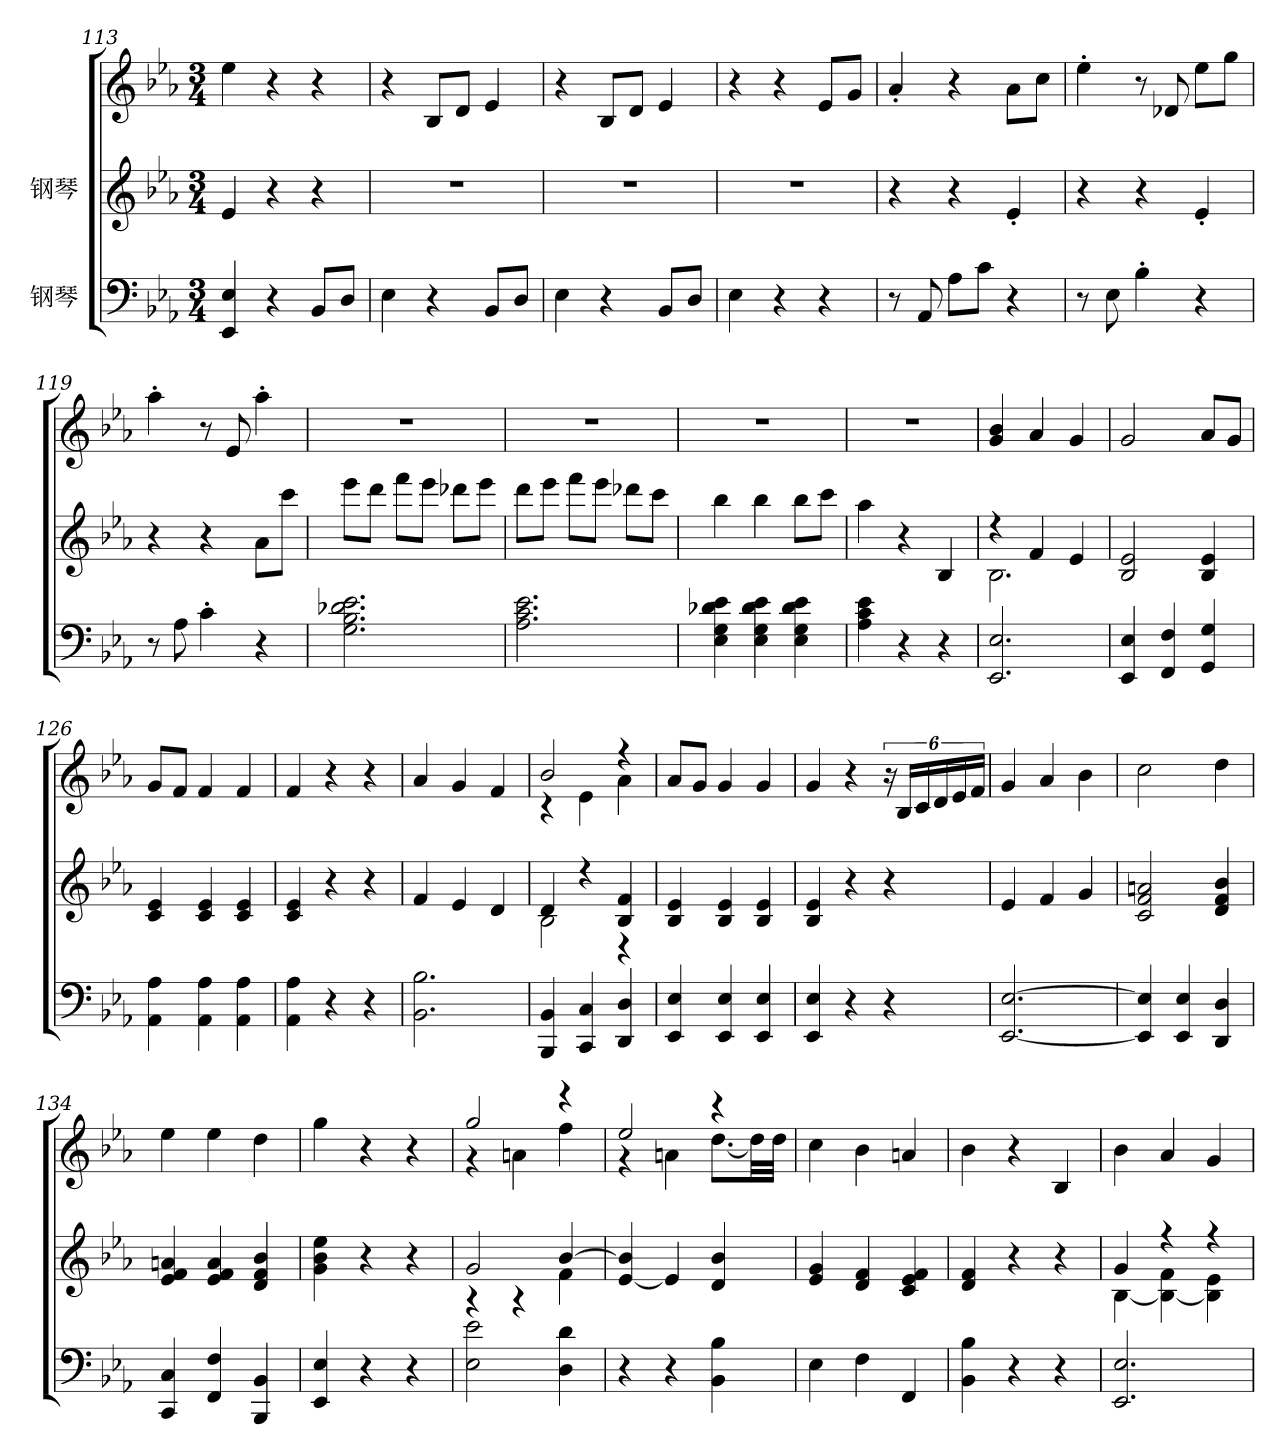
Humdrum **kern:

**kern	**kern	**kern
*part2	*part1	*part1
*staff3	*staff2	*staff1
*I"钢琴	*I"钢琴	*
*clefF4	*clefG2	*clefG2
*k[b-e-a-]	*k[b-e-a-]	*k[b-e-a-]
*M3/4	*M3/4	*M3/4
=113	=113	=113
4EE-/ 4E-/	4e-/	4ee-\
4r	4r	4r
8BB-/L	4r	4r
8D/J	.	.
=114	=114	=114
4E-\	2.r	4r
4r	.	8B-/L
.	.	8d/J
8BB-/L	.	4e-/
8D/J	.	.
=115	=115	=115
4E-\	2.r	4r
4r	.	8B-/L
.	.	8d/J
8BB-/L	.	4e-/
8D/J	.	.
=116	=116	=116
4E-\	2.r	4r
4r	.	4r
4r	.	8e-/L
.	.	8g/J
!!LO:LB:g=z
=117	=117	=117
8r	4r	4a-'/
8AA-/	.	.
8A-\L	4r	4r
8c\J	.	.
4r	4e-'/	8a-\L
.	.	8cc\J
=118	=118	=118
8r	4r	4ee-'\
8E-\	.	.
4B-'\	4r	8r
.	.	8d-X/
4r	4e-'/	8ee-\L
.	.	8gg\J
=119	=119	=119
8r	4r	4aa-'\
8A-\	.	.
4c'\	4r	8r
.	.	8e-/
4r	8a-\L	4aa-'\
.	8ccc\J	.
=120	=120	=120
2.G\ 2.B-\ 2.d-X\ 2.e-\	8eee-\L	2.r
.	8ddd\J	.
.	8fff\L	.
.	8eee-\J	.
.	8ddd-X\L	.
.	8eee-\J	.
=121	=121	=121
2.A-\ 2.c\ 2.e-\	8ddd\L	2.r
.	8eee-\J	.
.	8fff\L	.
.	8eee-\J	.
.	8ddd-X\L	.
.	8ccc\J	.
!!LO:PB:g=z
=122	=122	=122
4E-\ 4G\ 4d-X\ 4e-\	4bb-\	2.r
4E-\ 4G\ 4d-\ 4e-\	4bb-\	.
4E-\ 4G\ 4d-\ 4e-\	8bb-\L	.
.	8ccc\J	.
=123	=123	=123
4A-\ 4c\ 4e-\	4aa-\	2.r
4r	4r	.
4r	4B-/	.
=124	=124	=124
*	*^	*
2.EE-/ 2.E-/	4r	2.B-\	4g/ 4b-/
.	4f/	.	4a-/
.	4e-/	.	4g/
*	*v	*v	*
=125	=125	=125
4EE-/ 4E-/	2B-/ 2e-/	2g/
4FF/ 4F/	.	.
4GG/ 4G/	4B-/ 4e-/	8a-/L
.	.	8g/J
=126	=126	=126
4AA-\ 4A-\	4c/ 4e-/	8g/L
.	.	8f/J
4AA-\ 4A-\	4c/ 4e-/	4f/
4AA-\ 4A-\	4c/ 4e-/	4f/
=127	=127	=127
4AA-\ 4A-\	4c/ 4e-/	4f/
4r	4r	4r
4r	4r	4r
=128	=128	=128
2.BB-\ 2.B-\	4f/	4a-/
.	4e-/	4g/
.	4d/	4f/
=129	=129	=129
*	*^	*^
4BBB-/ 4BB-/	4d/	2B-\	2b-/	4r
4CC/ 4C/	4r	.	.	4e-\
4DD/ 4D/	4B-/ 4f/	4r	4r	4a-\
*	*v	*v	*	*
*	*	*v	*v
!!LO:LB:g=z
=130	=130	=130
4EE-/ 4E-/	4B-/ 4e-/	8a-/L
.	.	8g/J
4EE-/ 4E-/	4B-/ 4e-/	4g/
4EE-/ 4E-/	4B-/ 4e-/	4g/
=131	=131	=131
4EE-/ 4E-/	4B-/ 4e-/	4g/
4r	4r	4r
4r	4r	24r
.	.	24B-/LL
.	.	24c/
*	*	*Xbrackettup
.	.	24d/
.	.	24e-/
.	.	24f/JJ
=132	=132	=132
[2.EE-/ [2.E-/	4e-/	4g/
.	4f/	4a-/
.	4g/	4b-\
=133	=133	=133
4EE-/] 4E-/]	2c/ 2f/ 2an/	2cc\
4EE-/ 4E-/	.	.
4DD/ 4D/	4d/ 4f/ 4b-/	4dd\
=134	=134	=134
4CC/ 4C/	4e-/ 4f/ 4an/	4ee-\
4FF/ 4F/	4e-/ 4f/ 4a/	4ee-\
4BBB-/ 4BB-/	4d/ 4f/ 4b-/	4dd\
=135	=135	=135
4EE-/ 4E-/	4g\ 4b-\ 4ee-\	4gg\
4r	4r	4r
4r	4r	4r
=136	=136	=136
*	*^	*^
2E-\ 2e-\	2g/	4r	2gg/	4r
.	.	4r	.	4an\
4D\ 4d\	[4b-/	4f\	4r	4ff\
*	*v	*v	*	*
!!LO:LB:g=z	!!
=137	=137	=137	=137
4r	[4e-/ 4b-/]	2ee-/	4r
4r	4e-/]	.	4an\
4BB-\ 4B-\	4d/ 4b-/	4r	[8.dd\L
.	.	.	32dd\LL]
.	.	.	32dd\JJJ
*	*	*v	*v
=138	=138	=138
4E-\	4e-/ 4g/	4cc\
4F\	4d/ 4f/	4b-\
4FF/	4c/ 4e-/ 4f/	4an/
=139	=139	=139
4BB-\ 4B-\	4d/ 4f/	4b-\
4r	4r	4r
4r	4r	4B-/
=140	=140	=140
*	*^	*
2.EE-/ 2.E-/	4g/	[4B-\	4b-\
.	4r	4B-\_ 4f\	4a-/
.	4r	4B-\] 4e-\	4g/
*	*v	*v	*
=	=	=
*-	*-	*-
